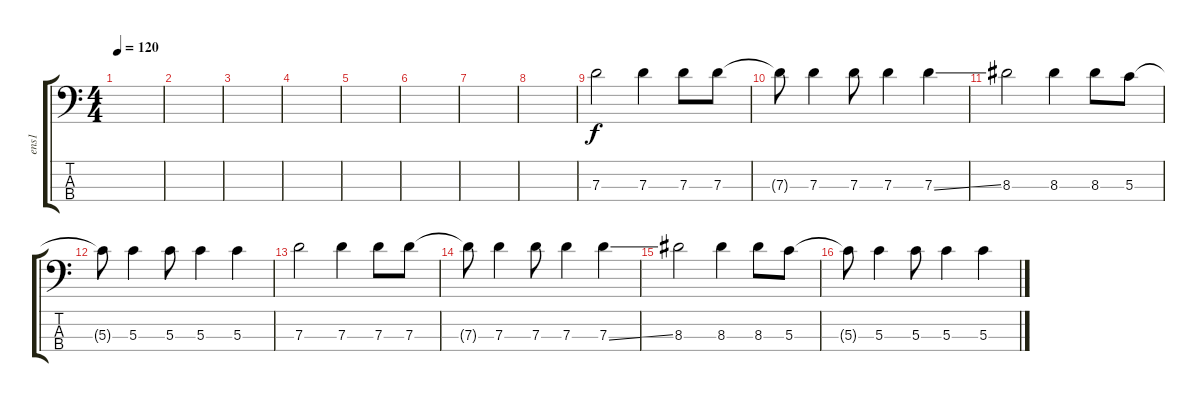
\track ("ens1" "ens1") {instrument fx6goblins}
\staff {score tabs}
\tuning (G2 D2 G3 E1) {hide}
\ts (4 4)
\tempo 120
\clef f4
\ks c
|
|
|
|
|
|
|
|
7.3.2 7.3.4 7.3.8 7.3.8 |
7.3{t}.8 7.3.4 7.3.8 7.3.4 7.3{ss}.4 |
8.3.2 8.3.4 8.3.8 5.3.8 |
5.3{t}.8 5.3.4 5.3.8 5.3.4 5.3.4 |
7.3.2 7.3.4 7.3.8 7.3.8 |
7.3{t}.8 7.3.4 7.3.8 7.3.4 7.3{ss}.4 |
8.3.2 8.3.4 8.3.8 5.3.8 |
5.3{t}.8 5.3.4 5.3.8 5.3.4 5.3.4
